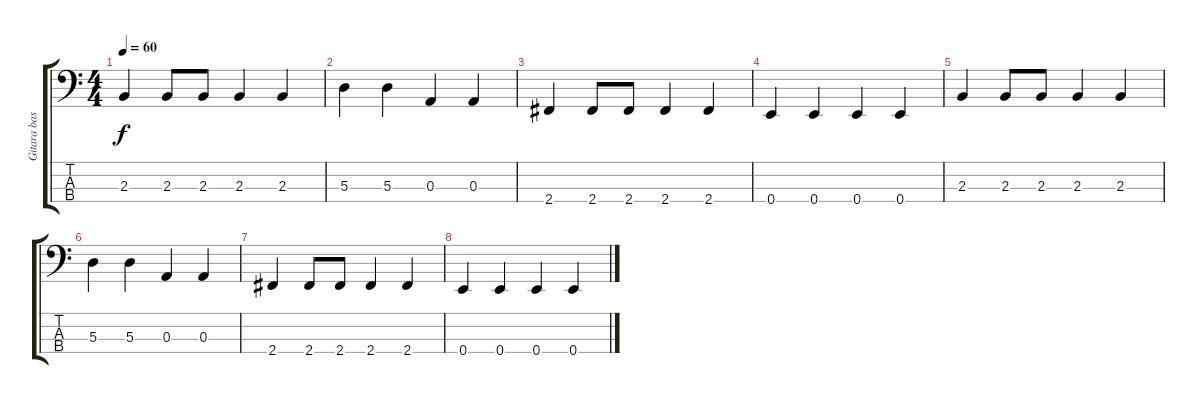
\track ("Gitara basowa" "Gitara bas") {instrument electricbassfinger}
\staff {score tabs}
\tuning (G2 D2 A1 E1) {hide}
\ts (4 4)
\tempo 60
\clef f4
\ks c
2.3.4{dy f} 2.3.8 2.3.8 2.3.4 2.3.4 |
5.3.4 5.3.4 0.3.4 0.3.4 |
2.4.4 2.4.8 2.4.8 2.4.4 2.4.4 |
0.4.4 0.4.4 0.4.4 0.4.4 |
2.3.4 2.3.8 2.3.8 2.3.4 2.3.4 |
5.3.4 5.3.4 0.3.4 0.3.4 |
2.4.4 2.4.8 2.4.8 2.4.4 2.4.4 |
0.4.4 0.4.4 0.4.4 0.4.4
